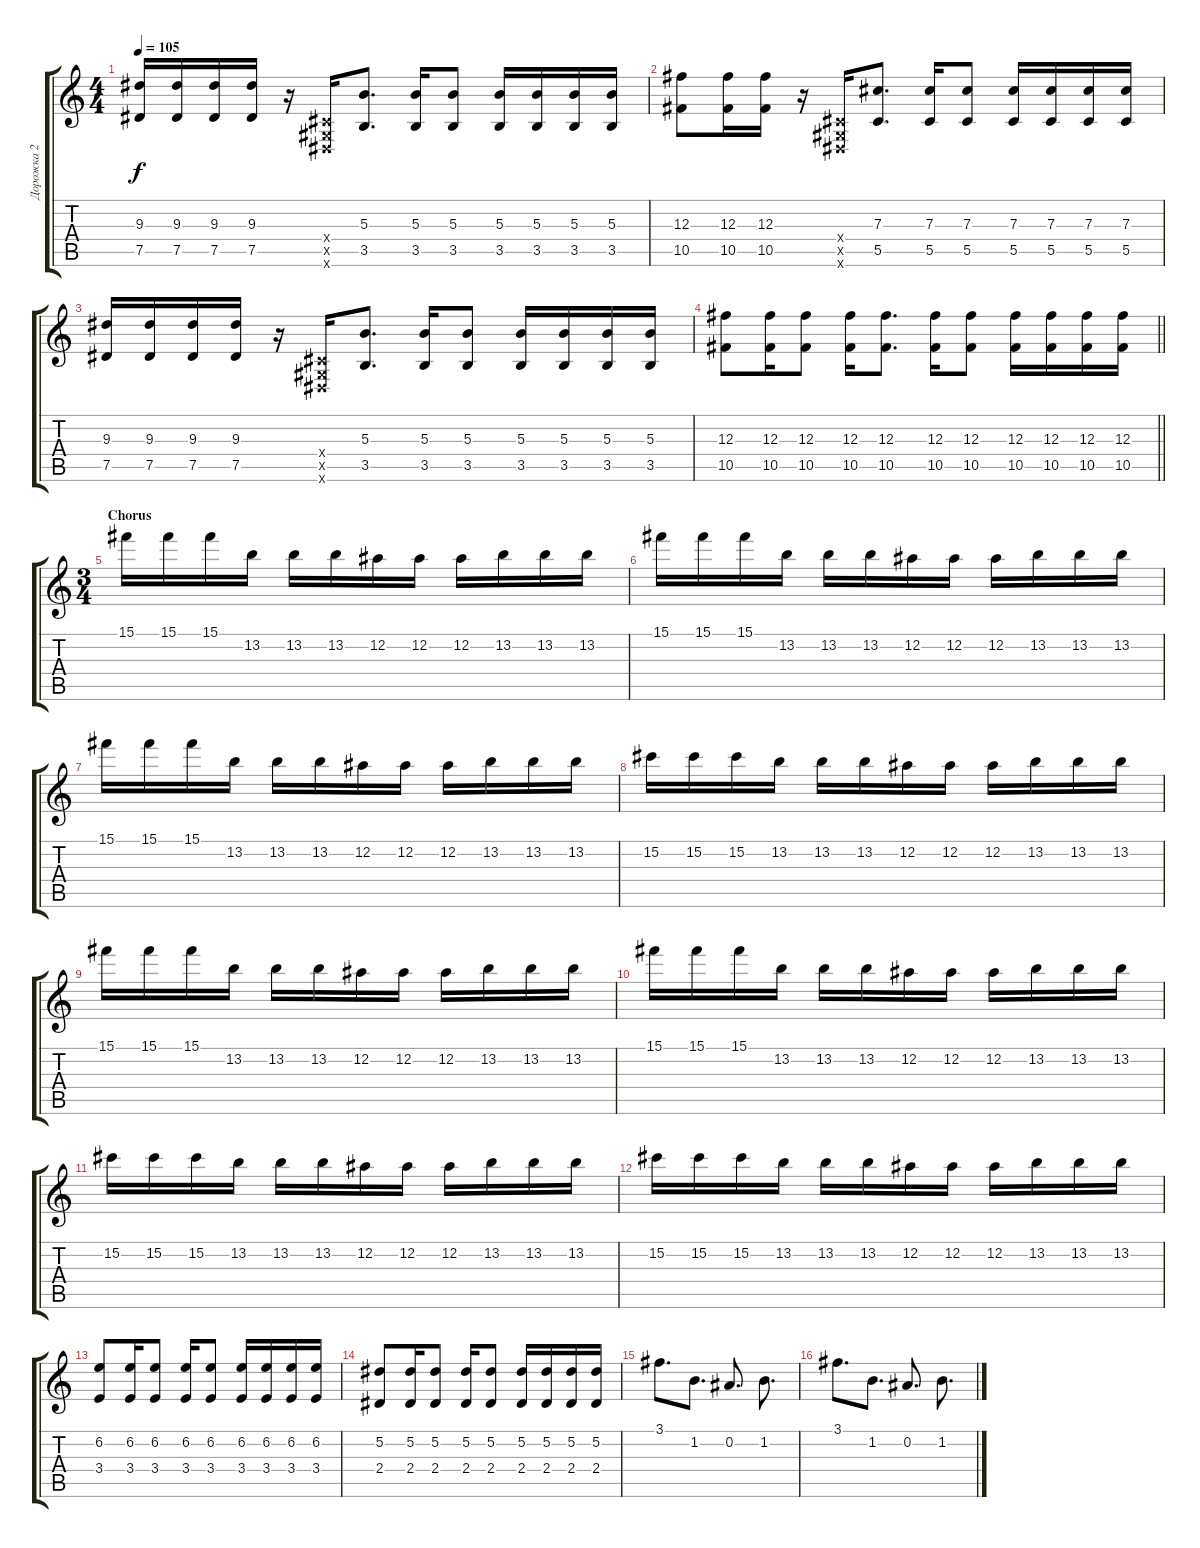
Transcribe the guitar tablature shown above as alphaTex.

\track ("Дорожка 2" "Дорожка 2") {instrument acousticguitarsteel}
\staff {score tabs}
\tuning (Eb4 Bb3 Gb3 Db3 Ab2 Eb2) {hide}
\ts (4 4)
\tempo 105
\clef g2
\ks c
(9.3 7.5).16{dy f} (9.3 7.5).16 (9.3 7.5).16 (9.3 7.5).16 r.16 (0.4{x} 0.5{x} 0.6{x}).16 (5.3 3.5).8{d} (5.3 3.5).16 (5.3 3.5).8 (5.3 3.5).16 (5.3 3.5).16 (5.3 3.5).16 (5.3 3.5).16 |
(12.3 10.5).8 (12.3 10.5).16 (12.3 10.5).16 r.16 (0.4{x} 0.5{x} 0.6{x}).16 (7.3 5.5).8{d} (7.3 5.5).16 (7.3 5.5).8 (7.3 5.5).16 (7.3 5.5).16 (7.3 5.5).16 (7.3 5.5).16 |
(9.3 7.5).16 (9.3 7.5).16 (9.3 7.5).16 (9.3 7.5).16 r.16 (0.4{x} 0.5{x} 0.6{x}).16 (5.3 3.5).8{d} (5.3 3.5).16 (5.3 3.5).8 (5.3 3.5).16 (5.3 3.5).16 (5.3 3.5).16 (5.3 3.5).16 |
\barLineRight lightlight
(12.3 10.5).8 (12.3 10.5).16 (12.3 10.5).8 (12.3 10.5).16 (12.3 10.5).8{d} (12.3 10.5).16 (12.3 10.5).8 (12.3 10.5).16 (12.3 10.5).16 (12.3 10.5).16 (12.3 10.5).16 |
\ts (3 4)
\section ("" "Chorus")
15.1.16 15.1.16 15.1.16 13.2.16 13.2.16 13.2.16 12.2.16 12.2.16 12.2.16 13.2.16 13.2.16 13.2.16 |
15.1.16 15.1.16 15.1.16 13.2.16 13.2.16 13.2.16 12.2.16 12.2.16 12.2.16 13.2.16 13.2.16 13.2.16 |
15.1.16 15.1.16 15.1.16 13.2.16 13.2.16 13.2.16 12.2.16 12.2.16 12.2.16 13.2.16 13.2.16 13.2.16 |
15.2.16 15.2.16 15.2.16 13.2.16 13.2.16 13.2.16 12.2.16 12.2.16 12.2.16 13.2.16 13.2.16 13.2.16 |
15.1.16 15.1.16 15.1.16 13.2.16 13.2.16 13.2.16 12.2.16 12.2.16 12.2.16 13.2.16 13.2.16 13.2.16 |
15.1.16 15.1.16 15.1.16 13.2.16 13.2.16 13.2.16 12.2.16 12.2.16 12.2.16 13.2.16 13.2.16 13.2.16 |
15.2.16 15.2.16 15.2.16 13.2.16 13.2.16 13.2.16 12.2.16 12.2.16 12.2.16 13.2.16 13.2.16 13.2.16 |
15.2.16 15.2.16 15.2.16 13.2.16 13.2.16 13.2.16 12.2.16 12.2.16 12.2.16 13.2.16 13.2.16 13.2.16 |
(6.2 3.4).8 (6.2 3.4).16 (6.2 3.4).8 (6.2 3.4).16 (6.2 3.4).8 (6.2 3.4).16 (6.2 3.4).16 (6.2 3.4).16 (6.2 3.4).16 |
(5.2 2.4).8 (5.2 2.4).16 (5.2 2.4).8 (5.2 2.4).16 (5.2 2.4).8 (5.2 2.4).16 (5.2 2.4).16 (5.2 2.4).16 (5.2 2.4).16 |
3.1.8{d} 1.2.8{d} 0.2.8{d} 1.2.8{d} |
3.1.8{d} 1.2.8{d} 0.2.8{d} 1.2.8{d}
